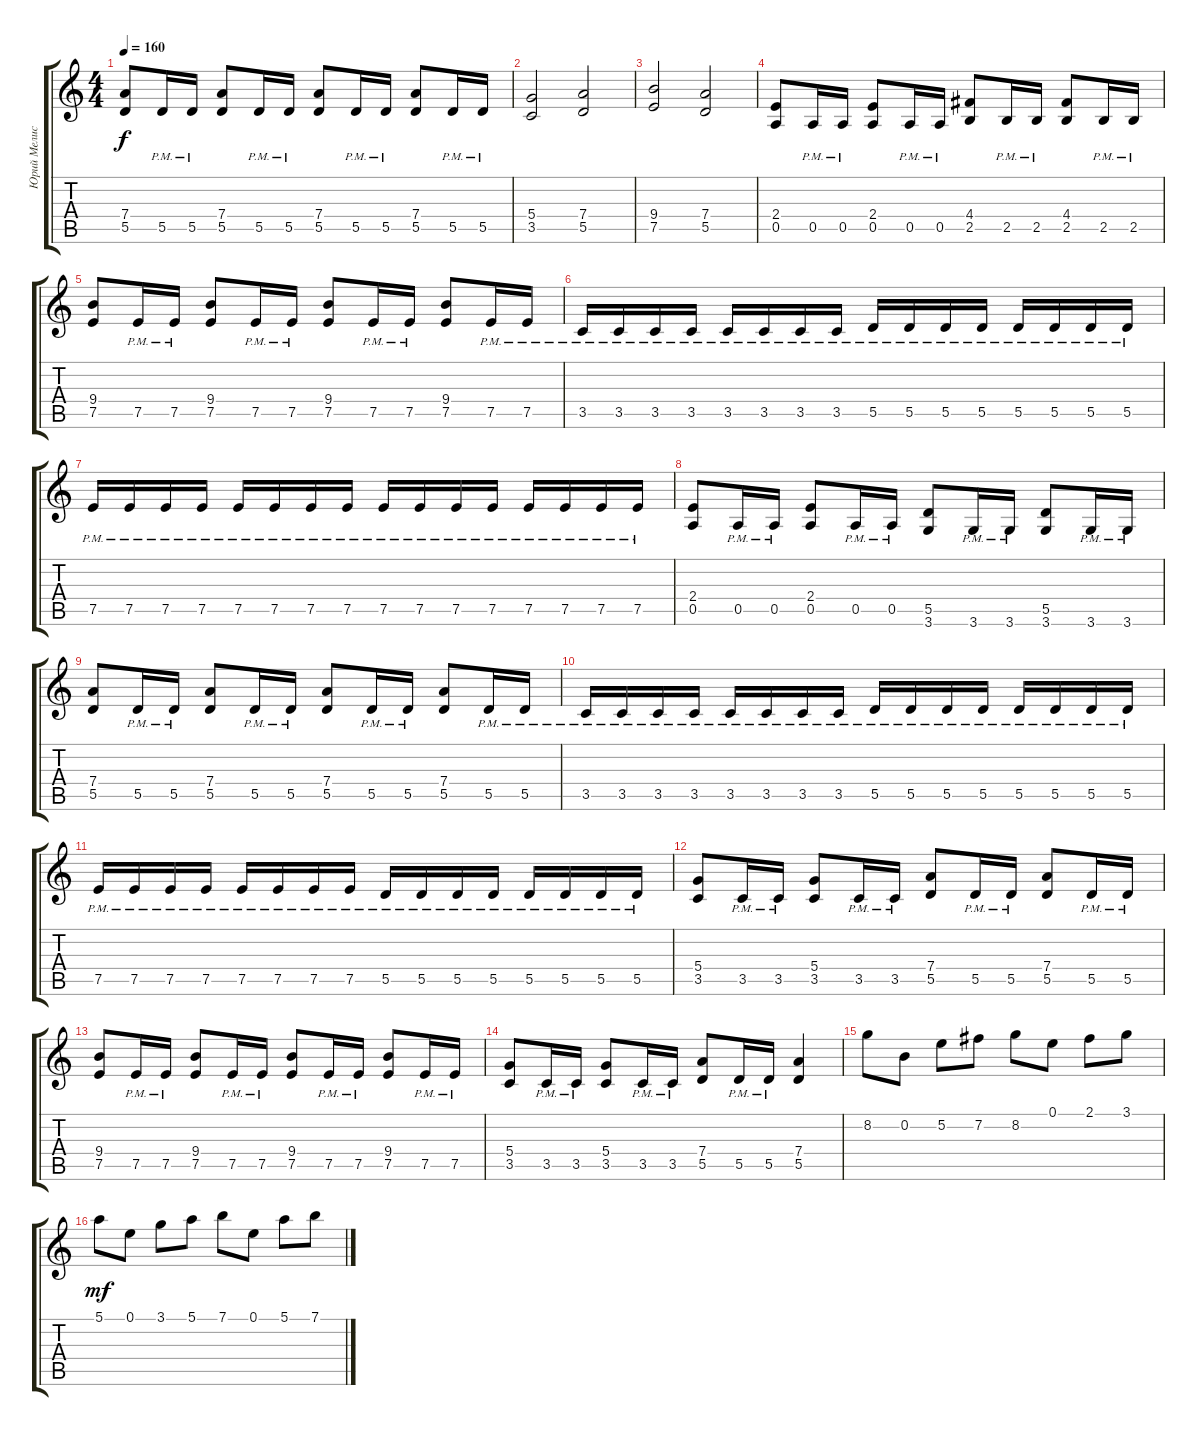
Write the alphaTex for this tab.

\track ("Юрий Мелисов" "Юрий Мелис") {instrument distortionguitar}
\staff {score tabs}
\tuning (E4 B3 G3 D3 A2 E2) {hide}
\ts (4 4)
\tempo 160
\clef g2
\ks c
(7.4 5.5).8{dy f} 5.5{pm}.16 5.5{pm}.16 (7.4 5.5).8 5.5{pm}.16 5.5{pm}.16 (7.4 5.5).8 5.5{pm}.16 5.5{pm}.16 (7.4 5.5).8 5.5{pm}.16 5.5{pm}.16 |
(5.4 3.5).2 (7.4 5.5).2 |
(9.4 7.5).2 (7.4 5.5).2 |
(2.4 0.5).8 0.5{pm}.16 0.5{pm}.16 (2.4 0.5).8 0.5{pm}.16 0.5{pm}.16 (4.4 2.5).8 2.5{pm}.16 2.5{pm}.16 (4.4 2.5).8 2.5{pm}.16 2.5{pm}.16 |
(9.4 7.5).8 7.5{pm}.16 7.5{pm}.16 (9.4 7.5).8 7.5{pm}.16 7.5{pm}.16 (9.4 7.5).8 7.5{pm}.16 7.5{pm}.16 (9.4 7.5).8 7.5{pm}.16 7.5{pm}.16 |
3.5{pm}.16 3.5{pm}.16 3.5{pm}.16 3.5{pm}.16 3.5{pm}.16 3.5{pm}.16 3.5{pm}.16 3.5{pm}.16 5.5{pm}.16 5.5{pm}.16 5.5{pm}.16 5.5{pm}.16 5.5{pm}.16 5.5{pm}.16 5.5{pm}.16 5.5{pm}.16 |
7.5{pm}.16 7.5{pm}.16 7.5{pm}.16 7.5{pm}.16 7.5{pm}.16 7.5{pm}.16 7.5{pm}.16 7.5{pm}.16 7.5{pm}.16 7.5{pm}.16 7.5{pm}.16 7.5{pm}.16 7.5{pm}.16 7.5{pm}.16 7.5{pm}.16 7.5{pm}.16 |
(2.4 0.5).8 0.5{pm}.16 0.5{pm}.16 (2.4 0.5).8 0.5{pm}.16 0.5{pm}.16 (5.5 3.6).8 3.6{pm}.16 3.6{pm}.16 (5.5 3.6).8 3.6{pm}.16 3.6{pm}.16 |
(7.4 5.5).8 5.5{pm}.16 5.5{pm}.16 (7.4 5.5).8 5.5{pm}.16 5.5{pm}.16 (7.4 5.5).8 5.5{pm}.16 5.5{pm}.16 (7.4 5.5).8 5.5{pm}.16 5.5{pm}.16 |
3.5{pm}.16 3.5{pm}.16 3.5{pm}.16 3.5{pm}.16 3.5{pm}.16 3.5{pm}.16 3.5{pm}.16 3.5{pm}.16 5.5{pm}.16 5.5{pm}.16 5.5{pm}.16 5.5{pm}.16 5.5{pm}.16 5.5{pm}.16 5.5{pm}.16 5.5{pm}.16 |
7.5{pm}.16 7.5{pm}.16 7.5{pm}.16 7.5{pm}.16 7.5{pm}.16 7.5{pm}.16 7.5{pm}.16 7.5{pm}.16 5.5{pm}.16 5.5{pm}.16 5.5{pm}.16 5.5{pm}.16 5.5{pm}.16 5.5{pm}.16 5.5{pm}.16 5.5{pm}.16 |
(5.4 3.5).8 3.5{pm}.16 3.5{pm}.16 (5.4 3.5).8 3.5{pm}.16 3.5{pm}.16 (7.4 5.5).8 5.5{pm}.16 5.5{pm}.16 (7.4 5.5).8 5.5{pm}.16 5.5{pm}.16 |
(9.4 7.5).8 7.5{pm}.16 7.5{pm}.16 (9.4 7.5).8 7.5{pm}.16 7.5{pm}.16 (9.4 7.5).8 7.5{pm}.16 7.5{pm}.16 (9.4 7.5).8 7.5{pm}.16 7.5{pm}.16 |
(5.4 3.5).8 3.5{pm}.16 3.5{pm}.16 (5.4 3.5).8 3.5{pm}.16 3.5{pm}.16 (7.4 5.5).8 5.5{pm}.16 5.5{pm}.16 (7.4 5.5).4 |
8.2.8 0.2.8 5.2.8 7.2.8 8.2.8 0.1.8 2.1.8 3.1.8 |
5.1.8{dy mf} 0.1.8 3.1.8 5.1.8 7.1.8 0.1.8 5.1.8 7.1.8
